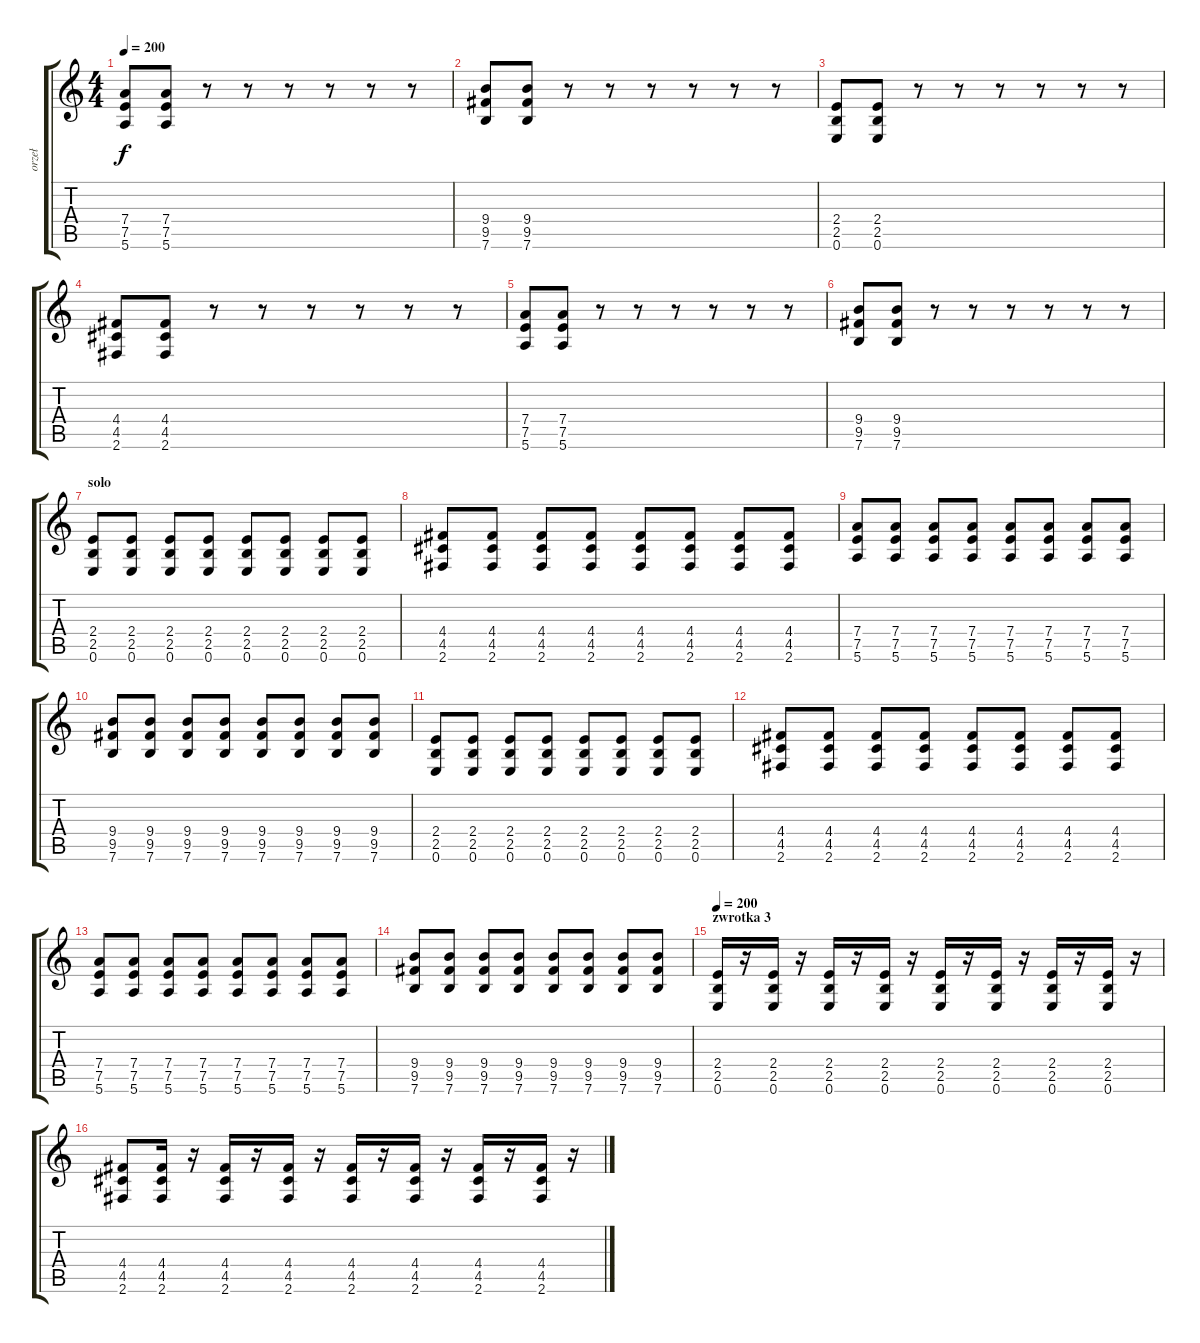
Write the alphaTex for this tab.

\track ("orzeł" "orzeł") {instrument overdrivenguitar}
\staff {score tabs}
\tuning (E4 B3 G3 D3 A2 E2) {hide}
\ts (4 4)
\tempo 200
\clef g2
\ks c
(7.4 7.5 5.6).8{dy f} (7.4 7.5 5.6).8 r.8 r.8 r.8 r.8 r.8 r.8 |
(9.4 9.5 7.6).8 (9.4 9.5 7.6).8 r.8 r.8 r.8 r.8 r.8 r.8 |
(2.4 2.5 0.6).8 (2.4 2.5 0.6).8 r.8 r.8 r.8 r.8 r.8 r.8 |
(4.4 4.5 2.6).8 (4.4 4.5 2.6).8 r.8 r.8 r.8 r.8 r.8 r.8 |
(7.4 7.5 5.6).8 (7.4 7.5 5.6).8 r.8 r.8 r.8 r.8 r.8 r.8 |
(9.4 9.5 7.6).8 (9.4 9.5 7.6).8 r.8 r.8 r.8 r.8 r.8 r.8 |
\section ("" "solo")
(2.4 2.5 0.6).8 (2.4 2.5 0.6).8 (2.4 2.5 0.6).8 (2.4 2.5 0.6).8 (2.4 2.5 0.6).8 (2.4 2.5 0.6).8 (2.4 2.5 0.6).8 (2.4 2.5 0.6).8 |
(4.4 4.5 2.6).8 (4.4 4.5 2.6).8 (4.4 4.5 2.6).8 (4.4 4.5 2.6).8 (4.4 4.5 2.6).8 (4.4 4.5 2.6).8 (4.4 4.5 2.6).8 (4.4 4.5 2.6).8 |
(7.4 7.5 5.6).8 (7.4 7.5 5.6).8 (7.4 7.5 5.6).8 (7.4 7.5 5.6).8 (7.4 7.5 5.6).8 (7.4 7.5 5.6).8 (7.4 7.5 5.6).8 (7.4 7.5 5.6).8 |
(9.4 9.5 7.6).8 (9.4 9.5 7.6).8 (9.4 9.5 7.6).8 (9.4 9.5 7.6).8 (9.4 9.5 7.6).8 (9.4 9.5 7.6).8 (9.4 9.5 7.6).8 (9.4 9.5 7.6).8 |
(2.4 2.5 0.6).8 (2.4 2.5 0.6).8 (2.4 2.5 0.6).8 (2.4 2.5 0.6).8 (2.4 2.5 0.6).8 (2.4 2.5 0.6).8 (2.4 2.5 0.6).8 (2.4 2.5 0.6).8 |
(4.4 4.5 2.6).8 (4.4 4.5 2.6).8 (4.4 4.5 2.6).8 (4.4 4.5 2.6).8 (4.4 4.5 2.6).8 (4.4 4.5 2.6).8 (4.4 4.5 2.6).8 (4.4 4.5 2.6).8 |
(7.4 7.5 5.6).8 (7.4 7.5 5.6).8 (7.4 7.5 5.6).8 (7.4 7.5 5.6).8 (7.4 7.5 5.6).8 (7.4 7.5 5.6).8 (7.4 7.5 5.6).8 (7.4 7.5 5.6).8 |
(9.4 9.5 7.6).8 (9.4 9.5 7.6).8 (9.4 9.5 7.6).8 (9.4 9.5 7.6).8 (9.4 9.5 7.6).8 (9.4 9.5 7.6).8 (9.4 9.5 7.6).8 (9.4 9.5 7.6).8 |
\section ("" "zwrotka 3")
\tempo 200
(2.4 2.5 0.6).16 r.16 (2.4 2.5 0.6).16 r.16 (2.4 2.5 0.6).16 r.16 (2.4 2.5 0.6).16 r.16 (2.4 2.5 0.6).16 r.16 (2.4 2.5 0.6).16 r.16 (2.4 2.5 0.6).16 r.16 (2.4 2.5 0.6).16 r.16 |
(4.4 4.5 2.6).8 (4.4 4.5 2.6).16 r.16 (4.4 4.5 2.6).16 r.16 (4.4 4.5 2.6).16 r.16 (4.4 4.5 2.6).16 r.16 (4.4 4.5 2.6).16 r.16 (4.4 4.5 2.6).16 r.16 (4.4 4.5 2.6).16 r.16
